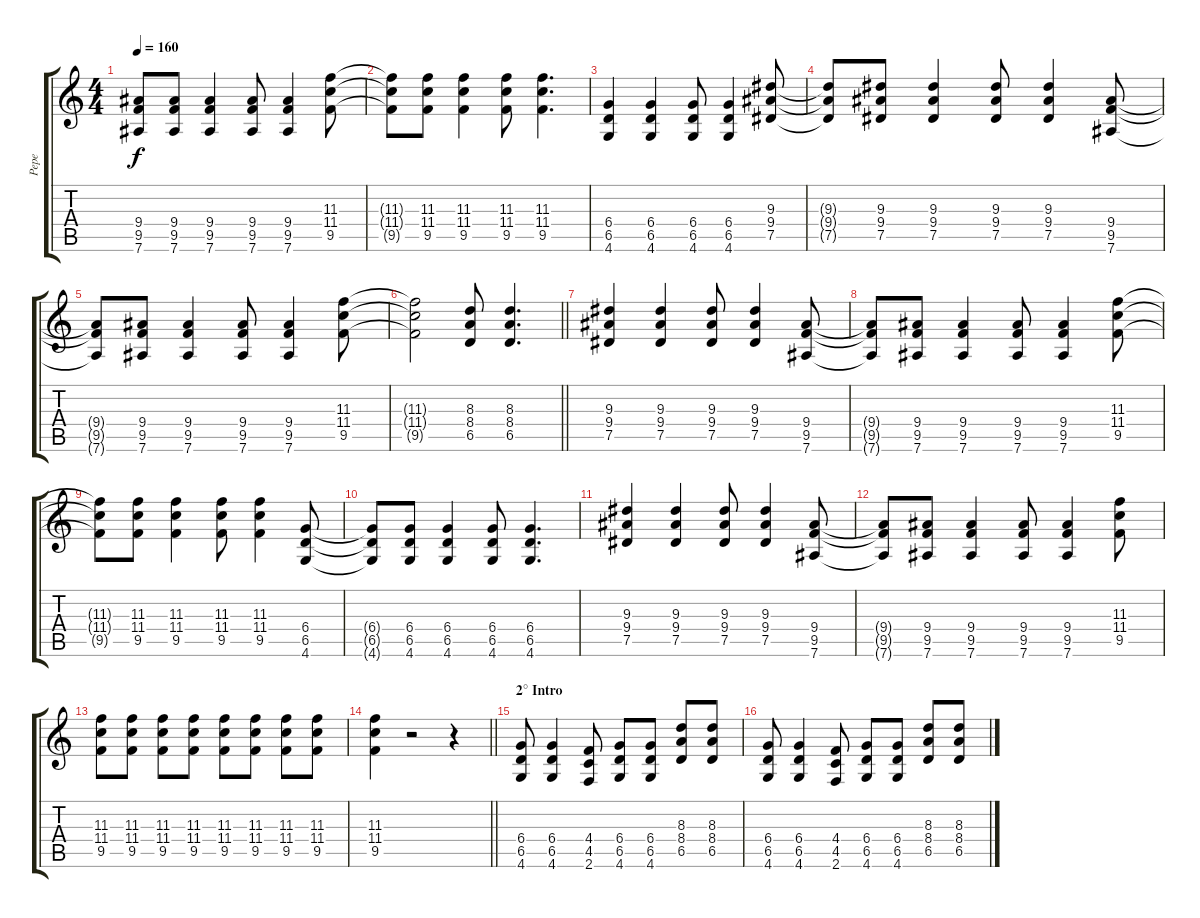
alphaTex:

\track ("Pepe" "Pepe") {instrument overdrivenguitar}
\staff {score tabs}
\tuning (Eb4 Bb3 Gb3 Db3 Ab2 Eb2) {hide}
\ts (4 4)
\tempo 160
\clef g2
\ks c
(9.4{t} 9.5{t} 7.6{t}).8{dy f} (9.4 9.5 7.6).8 (9.4 9.5 7.6).4 (9.4 9.5 7.6).8 (9.4 9.5 7.6).4 (11.3 11.4 9.5).8 |
(11.3{t} 11.4{t} 9.5{t}).8 (11.3 11.4 9.5).8 (11.3 11.4 9.5).4 (11.3 11.4 9.5).8 (11.3 11.4 9.5).4{d} |
(6.4 6.5 4.6).4 (6.4 6.5 4.6).4 (6.4 6.5 4.6).8 (6.4 6.5 4.6).4 (9.3 9.4 7.5).8 |
(9.3{t} 9.4{t} 7.5{t}).8 (9.3 9.4 7.5).8 (9.3 9.4 7.5).4 (9.3 9.4 7.5).8 (9.3 9.4 7.5).4 (9.4 9.5 7.6).8 |
(9.4{t} 9.5{t} 7.6{t}).8 (9.4 9.5 7.6).8 (9.4 9.5 7.6).4 (9.4 9.5 7.6).8 (9.4 9.5 7.6).4 (11.3 11.4 9.5).8 |
\barLineRight lightlight
(11.3{t} 11.4{t} 9.5{t}).2 (8.3 8.4 6.5).8 (8.3 8.4 6.5).4{d} |
(9.3 9.4 7.5).4 (9.3 9.4 7.5).4 (9.3 9.4 7.5).8 (9.3 9.4 7.5).4 (9.4 9.5 7.6).8 |
(9.4{t} 9.5{t} 7.6{t}).8 (9.4 9.5 7.6).8 (9.4 9.5 7.6).4 (9.4 9.5 7.6).8 (9.4 9.5 7.6).4 (11.3 11.4 9.5).8 |
(11.3{t} 11.4{t} 9.5{t}).8 (11.3 11.4 9.5).8 (11.3 11.4 9.5).4 (11.3 11.4 9.5).8 (11.3 11.4 9.5).4 (6.4 6.5 4.6).8 |
(6.4{t} 6.5{t} 4.6{t}).8 (6.4 6.5 4.6).8 (6.4 6.5 4.6).4 (6.4 6.5 4.6).8 (6.4 6.5 4.6).4{d} |
(9.3 9.4 7.5).4 (9.3 9.4 7.5).4 (9.3 9.4 7.5).8 (9.3 9.4 7.5).4 (9.4 9.5 7.6).8 |
(9.4{t} 9.5{t} 7.6{t}).8 (9.4 9.5 7.6).8 (9.4 9.5 7.6).4 (9.4 9.5 7.6).8 (9.4 9.5 7.6).4 (11.3 11.4 9.5).8 |
(11.3 11.4 9.5).8 (11.3 11.4 9.5).8 (11.3 11.4 9.5).8 (11.3 11.4 9.5).8 (11.3 11.4 9.5).8 (11.3 11.4 9.5).8 (11.3 11.4 9.5).8 (11.3 11.4 9.5).8 |
\barLineRight lightlight
(11.3 11.4 9.5).4 r.2 r.4 |
\section ("" "2° Intro")
(6.4 6.5 4.6).8 (6.4 6.5 4.6).4 (4.4 4.5 2.6).8 (6.4 6.5 4.6).8 (6.4 6.5 4.6).8 (8.3 8.4 6.5).8 (8.3 8.4 6.5).8 |
(6.4 6.5 4.6).8 (6.4 6.5 4.6).4 (4.4 4.5 2.6).8 (6.4 6.5 4.6).8 (6.4 6.5 4.6).8 (8.3 8.4 6.5).8 (8.3 8.4 6.5).8
